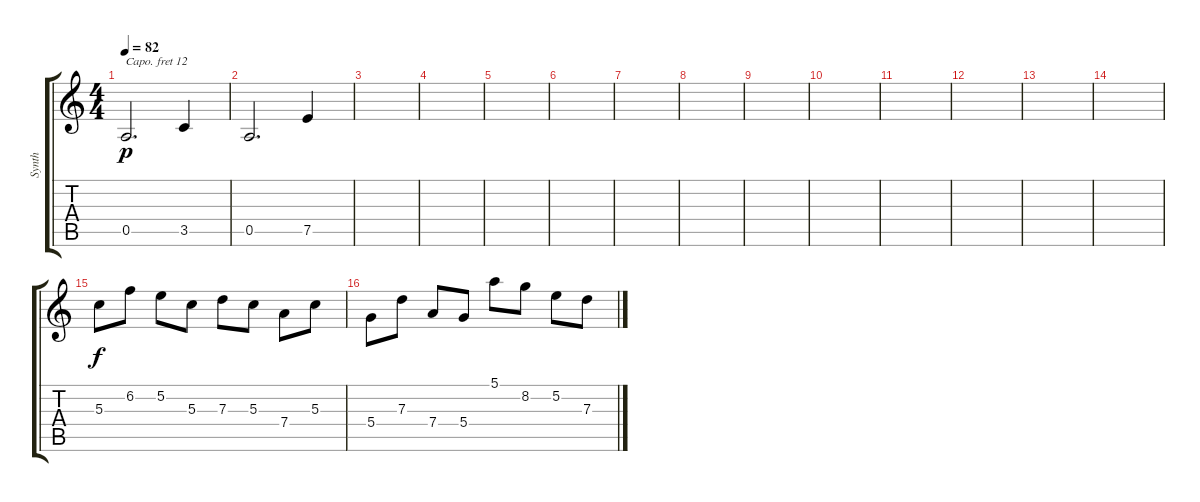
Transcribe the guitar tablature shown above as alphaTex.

\track ("Synth" "Synth") {instrument pad7halo}
\staff {score tabs}
\capo 12
\tuning (E4 B3 G3 D3 A2 E2) {hide}
\ts (4 4)
\tempo 82
\clef g2
\ks c
0.5.2{d dy p instrument lead1square} 3.5.4 |
0.5.2{d instrument lead1square} 7.5.4 |
|
|
|
|
|
|
|
|
|
|
|
|
5.3.8{dy f} 6.2.8 5.2.8 5.3.8 7.3.8 5.3.8 7.4.8 5.3.8 |
5.4.8 7.3.8 7.4.8 5.4.8 5.1.8 8.2.8 5.2.8 7.3.8
